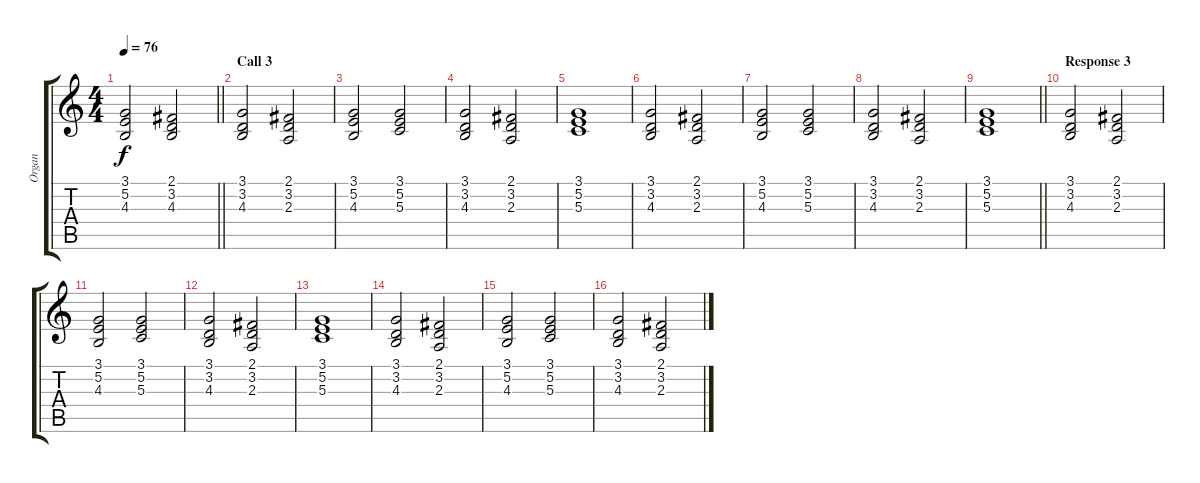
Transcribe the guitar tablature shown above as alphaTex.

\track ("Organ" "Organ") {instrument reedorgan}
\staff {score tabs}
\tuning (E4 B3 G3 D3 A2 E2) {hide}
\ts (4 4)
\tempo 76
\clef g2
\barLineRight lightlight
\ks c
(3.1 5.2 4.3).2{dy f} (2.1 3.2 4.3).2 |
\section ("" "Call 3")
(3.1 3.2 4.3).2 (2.1 3.2 2.3).2 |
(3.1 5.2 4.3).2 (3.1 5.2 5.3).2 |
(3.1 3.2 4.3).2 (2.1 3.2 2.3).2 |
(3.1 5.2 5.3).1 |
(3.1 3.2 4.3).2 (2.1 3.2 2.3).2 |
(3.1 5.2 4.3).2 (3.1 5.2 5.3).2 |
(3.1 3.2 4.3).2 (2.1 3.2 2.3).2 |
\barLineRight lightlight
(3.1 5.2 5.3).1 |
\section ("" "Response 3")
(3.1 3.2 4.3).2 (2.1 3.2 2.3).2 |
(3.1 5.2 4.3).2 (3.1 5.2 5.3).2 |
(3.1 3.2 4.3).2 (2.1 3.2 2.3).2 |
(3.1 5.2 5.3).1 |
(3.1 3.2 4.3).2 (2.1 3.2 2.3).2 |
(3.1 5.2 4.3).2 (3.1 5.2 5.3).2 |
(3.1 3.2 4.3).2 (2.1 3.2 2.3).2
